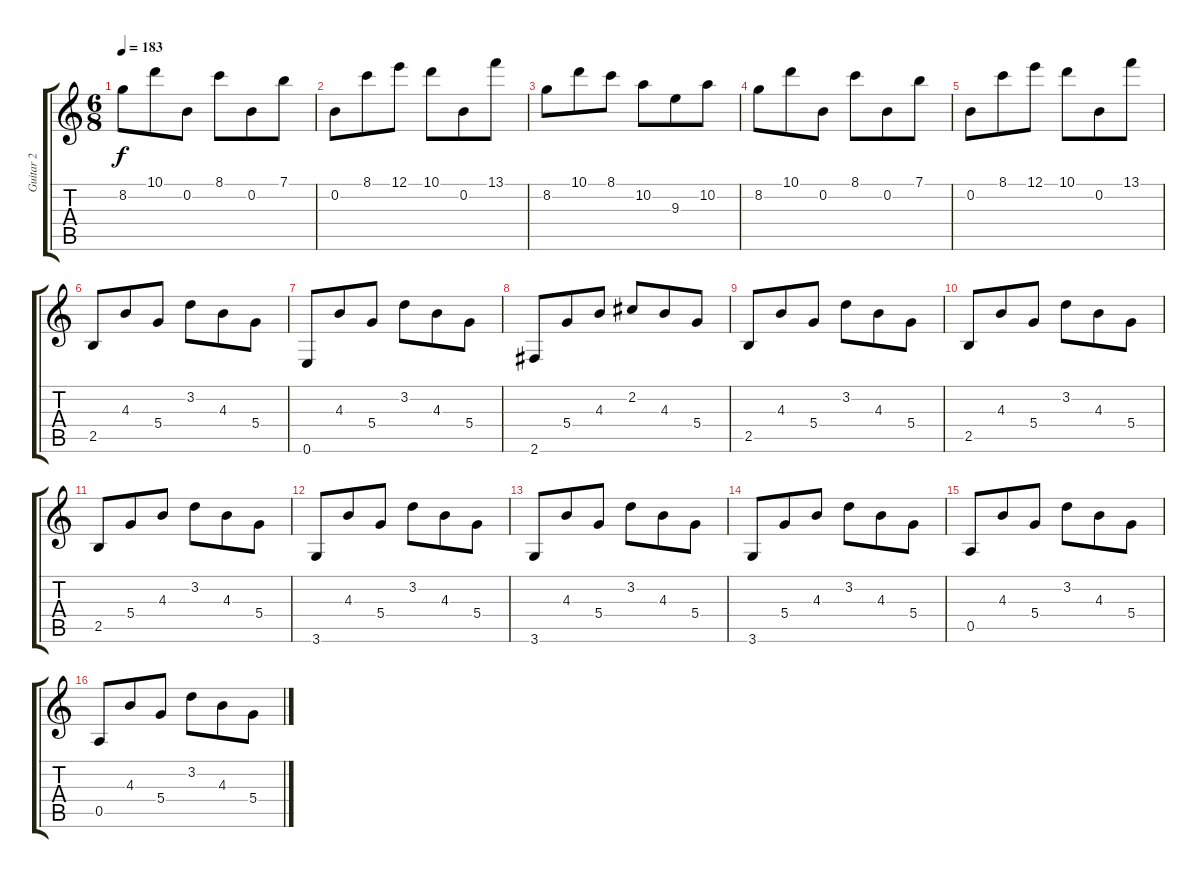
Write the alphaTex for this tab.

\track ("Guitar 2" "Guitar 2") {instrument electricguitarjazz}
\staff {score tabs}
\tuning (E4 B3 G3 D3 A2 E2) {hide}
\ts (6 8)
\tempo 183
\clef g2
\ks c
8.2.8{dy f} 10.1.8 0.2.8 8.1.8 0.2.8 7.1.8 |
0.2.8 8.1.8 12.1.8 10.1.8 0.2.8 13.1.8 |
8.2.8 10.1.8 8.1.8 10.2.8 9.3.8 10.2.8 |
8.2.8 10.1.8 0.2.8 8.1.8 0.2.8 7.1.8 |
0.2.8 8.1.8 12.1.8 10.1.8 0.2.8 13.1.8 |
2.5.8 4.3.8 5.4.8 3.2.8 4.3.8 5.4.8 |
0.6.8 4.3.8 5.4.8 3.2.8 4.3.8 5.4.8 |
2.6.8 5.4.8 4.3.8 2.2.8 4.3.8 5.4.8 |
2.5.8 4.3.8 5.4.8 3.2.8 4.3.8 5.4.8 |
2.5.8 4.3.8 5.4.8 3.2.8 4.3.8 5.4.8 |
2.5.8 5.4.8 4.3.8 3.2.8 4.3.8 5.4.8 |
3.6.8 4.3.8 5.4.8 3.2.8 4.3.8 5.4.8 |
3.6.8 4.3.8 5.4.8 3.2.8 4.3.8 5.4.8 |
3.6.8 5.4.8 4.3.8 3.2.8 4.3.8 5.4.8 |
0.5.8 4.3.8 5.4.8 3.2.8 4.3.8 5.4.8 |
0.5.8 4.3.8 5.4.8 3.2.8 4.3.8 5.4.8
